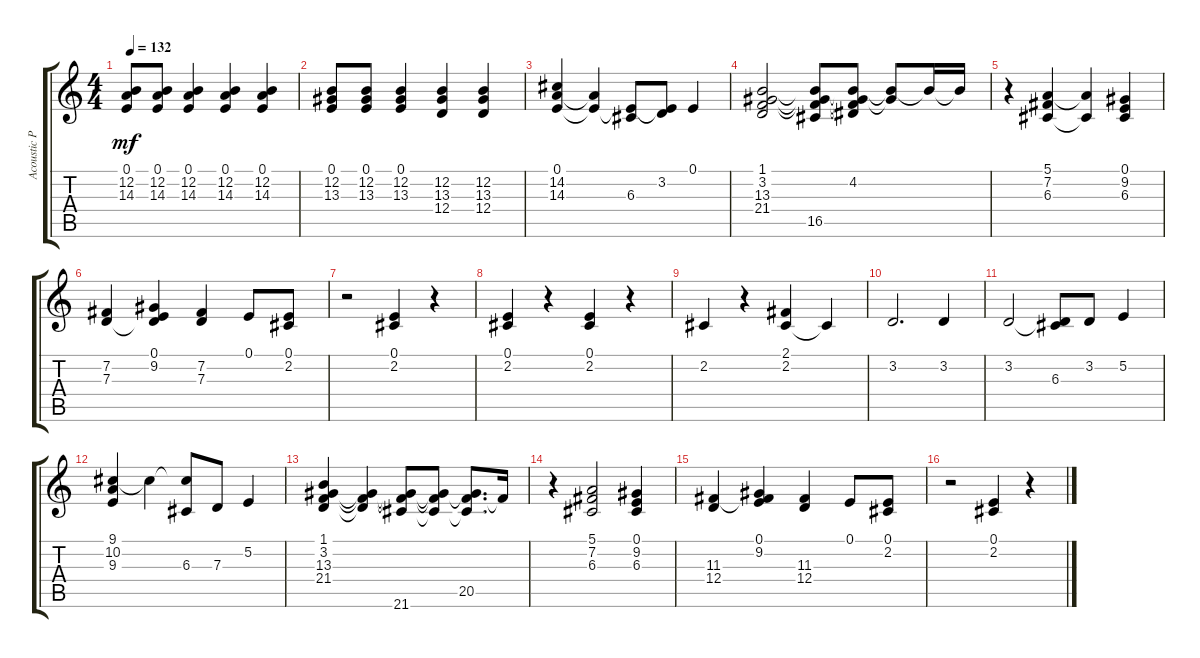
\track ("Acoustic Piano (Staff 1)" "Acoustic P") {instrument acousticgrandpiano}
\staff {score tabs}
\tuning (E4 B3 G3 D3 A2 E2) {hide}
\ts (4 4)
\tempo 132
\clef g2
\ks aminor
(0.1 12.2 14.3).8{dy mf} (0.1 12.2 14.3).8 (0.1 12.2 14.3).4 (0.1 12.2 14.3).4 (0.1 12.2 14.3).4 |
(0.1 12.2 13.3).8 (0.1 12.2 13.3).8 (0.1 12.2 13.3).4 (12.2 13.3 12.4).4 (12.2 13.3 12.4).4 |
(0.1 14.2 14.3).4 (0.1{t} 14.3{t}).4 (0.1{t} 6.3).8 (0.1{t} 3.2).8 0.1.4 |
(1.1 3.2 13.3 21.4).2 (1.1{t} 13.3{t} 21.4{t} 16.5).8 (1.1{t} 4.2 13.3{t} 21.4{t}).8 (13.3{t} 21.4{t}).8 21.4{t}.16 21.4{t}.16 |
r.4 (5.1 7.2 6.3).4 (5.1{t} 6.3{t}).4 (0.1 9.2 6.3).4 |
(7.2 7.3).4 (0.1 9.2 7.3{t}).4 (7.2 7.3).4 0.1.8 (0.1 2.2).8 |
r.2 (0.1 2.2).4 r.4 |
(0.1 2.2).4 r.4 (0.1 2.2).4 r.4 |
2.2.4 r.4 (2.1 2.2).4 2.2{t}.4 |
3.2.2{d} 3.2.4 |
3.2.2 (3.2{t} 6.3).8 3.2.8 5.2.4 |
(9.1 10.2 9.3).4 9.1{t}.4 (9.1{t} 6.3).8 7.3.8 5.2.4 |
(1.1 3.2 13.3 21.4).4 (1.1{t} 3.2{t} 13.3{t}).4 (1.1{t} 13.3{t} 21.6).8 (1.1{t} 13.3{t} 21.6{t}).8 (13.3{t} 20.5 21.6{t}).8{d} 20.5{t}.16 |
r.4 (5.1 7.2 6.3).2 (0.1 9.2 6.3).4 |
(11.3 12.4).4 (0.1 9.2 11.3{t}).4 (11.3 12.4).4 0.1.8 (0.1 2.2).8 |
r.2 (0.1 2.2).4 r.4
